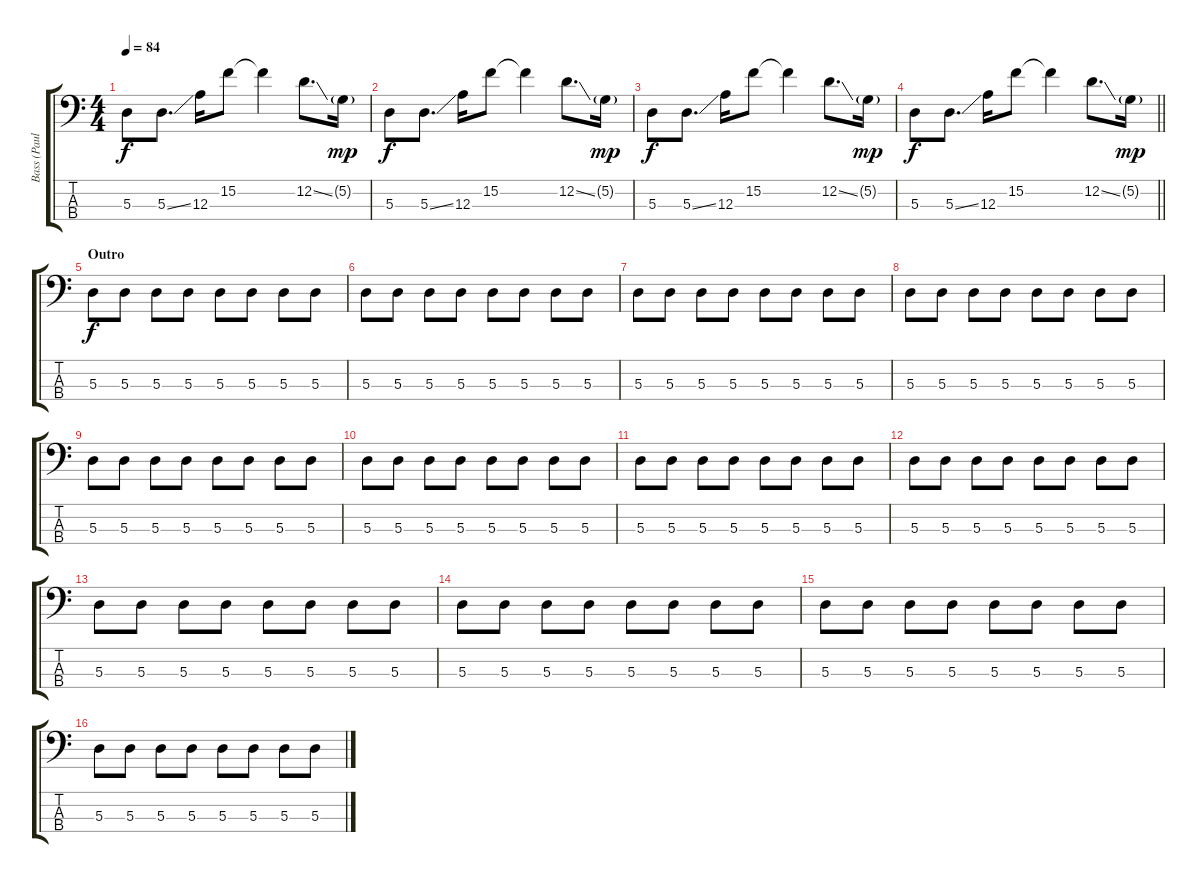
\track ("Bass (Paul McCartney)" "Bass (Paul") {instrument electricbassfinger}
\staff {score tabs}
\tuning (G2 D2 A1 E1) {hide}
\ts (4 4)
\tempo 84
\clef f4
\ks c
5.3.8{dy f} 5.3{ss}.8{d} 12.3.16 15.2.8 15.2{t}.4 12.2{ss}.8{d} 5.2{g}.16{dy mp} |
5.3.8{dy f} 5.3{ss}.8{d} 12.3.16 15.2.8 15.2{t}.4 12.2{ss}.8{d} 5.2{g}.16{dy mp} |
5.3.8{dy f} 5.3{ss}.8{d} 12.3.16 15.2.8 15.2{t}.4 12.2{ss}.8{d} 5.2{g}.16{dy mp} |
\barLineRight lightlight
5.3.8{dy f} 5.3{ss}.8{d} 12.3.16 15.2.8 15.2{t}.4 12.2{ss}.8{d} 5.2{g}.16{dy mp} |
\section ("" "Outro")
5.3.8{dy f} 5.3.8 5.3.8 5.3.8 5.3.8 5.3.8 5.3.8 5.3.8 |
5.3.8 5.3.8 5.3.8 5.3.8 5.3.8 5.3.8 5.3.8 5.3.8 |
5.3.8 5.3.8 5.3.8 5.3.8 5.3.8 5.3.8 5.3.8 5.3.8 |
5.3.8 5.3.8 5.3.8 5.3.8 5.3.8 5.3.8 5.3.8 5.3.8 |
5.3.8 5.3.8 5.3.8 5.3.8 5.3.8 5.3.8 5.3.8 5.3.8 |
5.3.8 5.3.8 5.3.8 5.3.8 5.3.8 5.3.8 5.3.8 5.3.8 |
5.3.8 5.3.8 5.3.8 5.3.8 5.3.8 5.3.8 5.3.8 5.3.8 |
5.3.8 5.3.8 5.3.8 5.3.8 5.3.8 5.3.8 5.3.8 5.3.8 |
5.3.8 5.3.8 5.3.8 5.3.8 5.3.8 5.3.8 5.3.8 5.3.8 |
5.3.8 5.3.8 5.3.8 5.3.8 5.3.8 5.3.8 5.3.8 5.3.8 |
5.3.8 5.3.8 5.3.8 5.3.8 5.3.8 5.3.8 5.3.8 5.3.8 |
5.3.8 5.3.8 5.3.8 5.3.8 5.3.8 5.3.8 5.3.8 5.3.8
